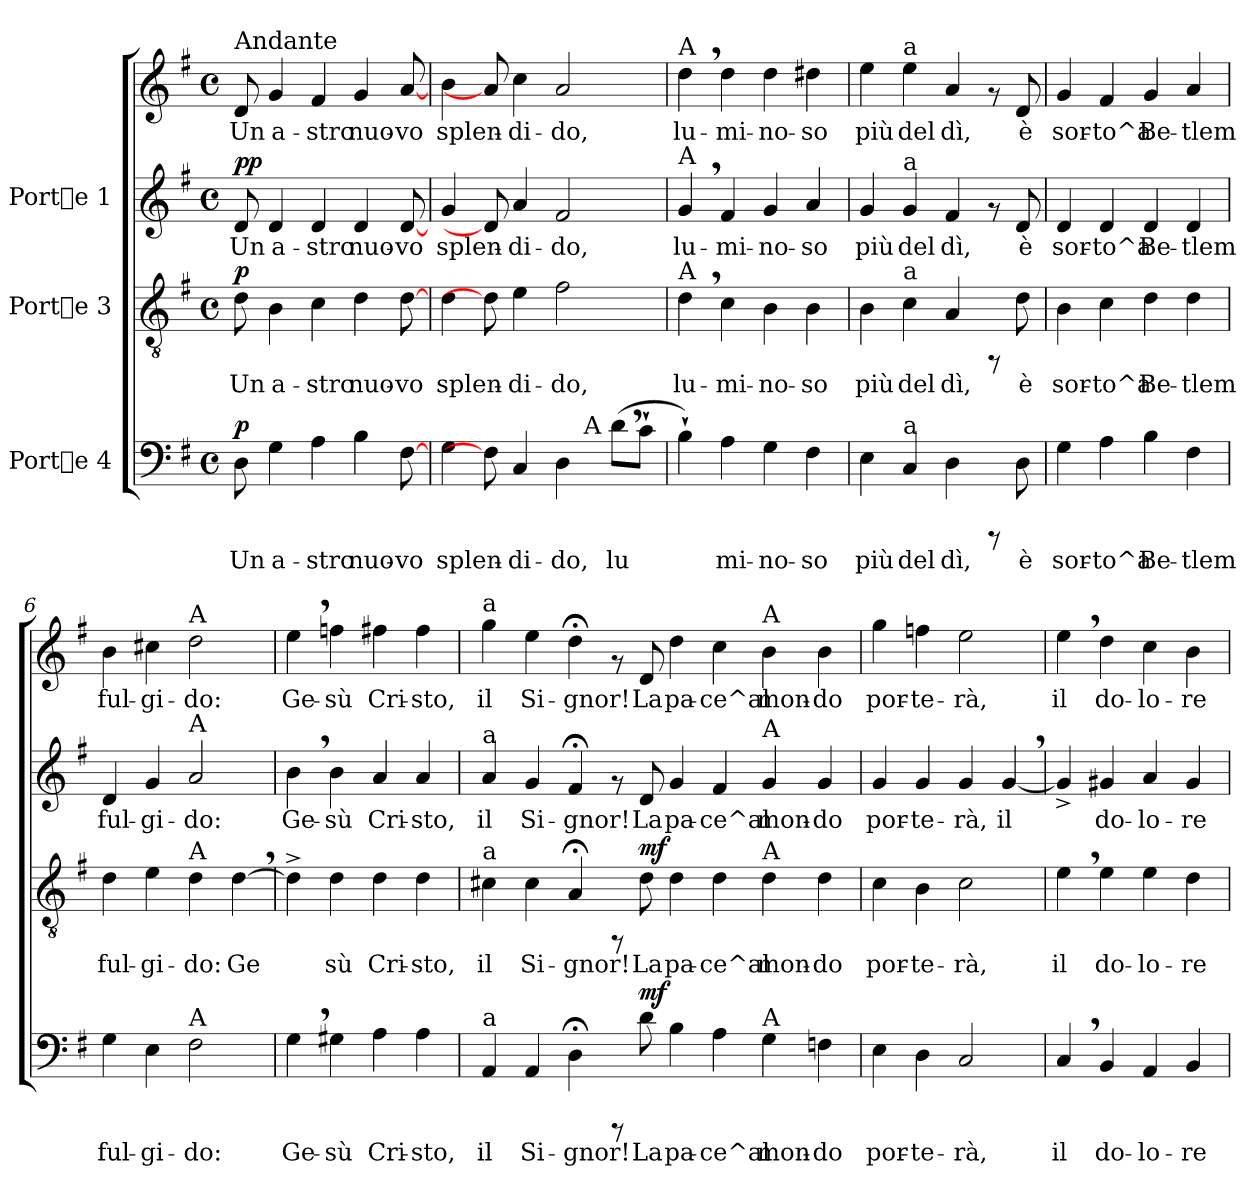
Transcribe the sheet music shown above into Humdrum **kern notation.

**kern	**text	**dynam	**kern	**text	**dynam	**kern	**text	**kern	**text	**dynam
*part3	*part3	*part3	*part2	*part2	*part2	*part1	*part1	*part1	*part1	*part1
*staff4	*staff4	*staff4	*staff3	*staff3	*staff3	*staff2	*staff2	*staff1	*staff1	*staff1/2
*I"Porte 4	*	*	*I"Porte 3	*	*	*I"Porte 1	*	*	*	*
!!LO:PB:g=z
*stria5	*	*	*stria5	*	*	*stria5	*	*stria5	*	*
*clefF4	*	*	*clefGv2	*	*	*clefG2	*	*clefG2	*	*
*k[f#]	*	*	*k[f#]	*	*	*k[f#]	*	*k[f#]	*	*
*G:	*	*	*G:	*	*	*G:	*	*G:	*	*
*M4/4	*	*	*M4/4	*	*	*M4/4	*	*M4/4	*	*
*met(c)	*	*	*met(c)	*	*	*met(c)	*	*met(c)	*	*
*MM80	*	*	*MM80	*	*	*MM80	*	*MM80	*	*
=1	=1	=1	=1	=1	=1	=1	=1	=1	=1	=1
!	!	!	!	!	!	!	!	!LO:TX:a:t=Andante	!	!
!	!LO:LY:b	!LO:DY:a	!	!LO:LY:b	!LO:DY:a	!	!LO:LY:b	!	!LO:LY:b	!LO:DY:a=2
!	!	!	!	!	!	!	!	!	!	!LO:DY:n=1:a
8D\	Un	p	8d\	Un	p	8d/	Un	8d/	Un	p p
!	!LO:LY:b	!	!	!LO:LY:b	!	!	!LO:LY:b	!	!LO:LY:b	!
4G\	a-	.	4B\	a-	.	4d/	a-	4g/	a-	.
!	!LO:LY:b	!	!	!LO:LY:b	!	!	!LO:LY:b	!	!LO:LY:b	!
4A\	-stro	.	4c\	-stro	.	4d/	-stro	4f#/	-stro	.
!	!LO:LY:b	!	!	!LO:LY:b	!	!	!LO:LY:b	!	!LO:LY:b	!
4B\	nuo-	.	4d\	nuo-	.	4d/	nuo-	4g/	nuo-	.
!	!LO:LY:b	!	!	!LO:LY:b	!	!	!LO:LY:b	!	!LO:LY:b	!
[8F#\	-vo	.	[8d\	-vo	.	[8d/	-vo	[8a/	-vo	.
=2	=2	=2	=2	=2	=2	=2	=2	=2	=2	=2
!	!LO:LY:b	!	!	!LO:LY:b	!	!	!LO:LY:b	!	!LO:LY:b	!
*^	*	*	*	*	*	*	*	*	*	*
4G\	2.ryy	splen-	.	4d\	splen-	.	4g/	splen-	4b\	splen-	.
8F#\]	.	.	.	8d\]	.	.	8d/]	.	8a/]	.	.
!	!	!LO:LY:b	!	!	!LO:LY:b	!	!	!LO:LY:b	!	!LO:LY:b	!
4C/	.	-di-	.	4e\	-di-	.	4a/	-di-	4cc\	-di-	.
!	!	!LO:LY:b	!	!	!LO:LY:b	!	!	!LO:LY:b	!	!LO:LY:b	!
4D\	.	-do,	.	2f#\	-do,	.	2f#/	-do,	2a/	-do,	.
!	!LO:TX:a:t=A	!	!	!	!	!	!	!	!	!	!
.	4.ryy	.	.	.	.	.	.	.	.	.	.
!	!	!LO:LY:b	!	!	!	!	!	!	!	!	!
(>8d,>\L	.	lu-	.	.	.	.	.	.	.	.	.
!	!	!LO:LY:b	!	!	!	!	!	!	!	!	!
8c`>\J	.	--	.	.	.	.	.	.	.	.	.
=3	=3	=3	=3	=3	=3	=3	=3	=3	=3	=3	=3
!	!	!	!	!	!	!	!	!	!LO:TX:a:t=A	!	!
!	!	!	!	!	!	!	!LO:TX:a:t=A	!	!	!	!
!	!	!	!	!LO:TX:a:t=A	!	!	!	!	!	!	!
!	!	!LO:LY:b	!	!	!LO:LY:b	!	!	!LO:LY:b	!	!LO:LY:b	!
*v	*v	*	*	*	*	*	*	*	*	*	*
4B`>\)	-	.	4d,>\	lu-	.	4g,</	lu-	4dd,>\	lu-	.
!	!LO:LY:b	!	!	!LO:LY:b	!	!	!LO:LY:b	!	!LO:LY:b	!
4A\	mi-	.	4c\	-mi-	.	4f#/	-mi-	4dd\	-mi-	.
!	!LO:LY:b	!	!	!LO:LY:b	!	!	!LO:LY:b	!	!LO:LY:b	!
4G\	-no-	.	4B\	-no-	.	4g/	-no-	4dd\	-no-	.
!	!LO:LY:b	!	!	!LO:LY:b	!	!	!LO:LY:b	!	!LO:LY:b	!
4F#\	-so	.	4B\	-so	.	4a/	-so	4dd#X\	-so	.
=4	=4	=4	=4	=4	=4	=4	=4	=4	=4	=4
!	!LO:LY:b	!	!	!LO:LY:b	!	!	!LO:LY:b	!	!LO:LY:b	!
4E\	più	.	4B\	più	.	4g/	più	4ee\	più	.
!	!	!	!	!	!	!	!	!LO:TX:a:t=a	!	!
!	!	!	!	!	!	!LO:TX:a:t=a	!	!	!	!
!	!	!	!LO:TX:a:t=a	!	!	!	!	!	!	!
!LO:TX:a:t=a	!	!	!	!	!	!	!	!	!	!
!	!LO:LY:b	!	!	!LO:LY:b	!	!	!LO:LY:b	!	!LO:LY:b	!
4C/	del	.	4c\	del	.	4g/	del	4ee\	del	.
!	!LO:LY:b	!	!	!LO:LY:b	!	!	!LO:LY:b	!	!LO:LY:b	!
4D\	dì,	.	4A/	dì,	.	4f#/	dì,	4a/	dì,	.
8rCCC	.	.	8rFF	.	.	8rf	.	8rf	.	.
!	!LO:LY:b	!	!	!LO:LY:b	!	!	!LO:LY:b	!	!LO:LY:b	!
8D\	è	.	8d\	è	.	8d/	è	8d/	è	.
!!LO:LB:g=z
=5	=5	=5	=5	=5	=5	=5	=5	=5	=5	=5
!	!LO:LY:b	!	!	!LO:LY:b	!	!	!LO:LY:b	!	!LO:LY:b	!
4G\	sor-	.	4B\	sor-	.	4d/	sor-	4g/	sor-	.
!	!LO:LY:b	!	!	!LO:LY:b	!	!	!LO:LY:b	!	!LO:LY:b	!
4A\	-to^a	.	4c\	-to^a	.	4d/	-to^a	4f#/	-to^a	.
!	!LO:LY:b	!	!	!LO:LY:b	!	!	!LO:LY:b	!	!LO:LY:b	!
4B\	Be-	.	4d\	Be-	.	4d/	Be-	4g/	Be-	.
!	!LO:LY:b	!	!	!LO:LY:b	!	!	!LO:LY:b	!	!LO:LY:b	!
4F#\	-tlem	.	4d\	-tlem	.	4d/	-tlem	4a/	-tlem	.
=6	=6	=6	=6	=6	=6	=6	=6	=6	=6	=6
!	!LO:LY:b	!	!	!LO:LY:b	!	!	!LO:LY:b	!	!LO:LY:b	!
4G\	ful-	.	4d\	ful-	.	4d/	ful-	4b\	ful-	.
!	!LO:LY:b	!	!	!LO:LY:b	!	!	!LO:LY:b	!	!LO:LY:b	!
4E\	-gi-	.	4e\	-gi-	.	4g/	-gi-	4cc#X\	-gi-	.
!	!	!	!	!	!	!	!	!LO:TX:a:t=A	!	!
!	!	!	!	!	!	!LO:TX:a:t=A	!	!	!	!
!	!	!	!LO:TX:a:t=A	!	!	!	!	!	!	!
!LO:TX:a:t=A	!	!	!	!	!	!	!	!	!	!
!	!LO:LY:b	!	!	!LO:LY:b	!	!	!LO:LY:b	!	!LO:LY:b	!
2F#\	-do:	.	4d\	-do:	.	2a/	-do:	2dd\	-do:	.
!	!	!	!	!LO:LY:b	!	!	!	!	!	!
.	.	.	[>4d,>\	Ge-	.	.	.	.	.	.
=7	=7	=7	=7	=7	=7	=7	=7	=7	=7	=7
!	!LO:LY:b	!	!	!LO:LY:b	!	!	!LO:LY:b	!	!LO:LY:b	!
4G,>\	Ge-	.	4d^>\]	-	.	4b,>\	Ge-	4ee,>\	Ge-	.
!	!LO:LY:b	!	!	!LO:LY:b	!	!	!LO:LY:b	!	!LO:LY:b	!
4G#X\	-sù	.	4d\	sù	.	4b\	-sù	4ffn\	-sù	.
!	!LO:LY:b	!	!	!LO:LY:b	!	!	!LO:LY:b	!	!LO:LY:b	!
4A\	Cri-	.	4d\	Cri-	.	4a/	Cri-	4ff#X\	Cri-	.
!	!LO:LY:b	!	!	!LO:LY:b	!	!	!LO:LY:b	!	!LO:LY:b	!
4A\	-sto,	.	4d\	-sto,	.	4a/	-sto,	4ff#\	-sto,	.
=8	=8	=8	=8	=8	=8	=8	=8	=8	=8	=8
!	!	!	!	!	!	!	!	!LO:TX:a:t=a	!	!
!	!	!	!	!	!	!LO:TX:a:t=a	!	!	!	!
!	!	!	!LO:TX:a:t=a	!	!	!	!	!	!	!
!LO:TX:a:t=a	!	!	!	!	!	!	!	!	!	!
!	!LO:LY:b	!	!	!LO:LY:b	!	!	!LO:LY:b	!	!LO:LY:b	!
4AA/	il	.	4c#X\	il	.	4a/	il	4gg\	il	.
!	!LO:LY:b	!	!	!LO:LY:b	!	!	!LO:LY:b	!	!LO:LY:b	!
4AA/	Si-	.	4c#\	Si-	.	4g/	Si-	4ee\	Si-	.
!	!LO:LY:b	!	!	!LO:LY:b	!	!	!LO:LY:b	!	!LO:LY:b	!
4D;<\	-gnor!	.	4A;</	-gnor!	.	4f#;</	-gnor!	4dd;<\	-gnor!	.
8rCCC	.	.	8rFF	.	.	8rf	.	8rf	.	.
!	!LO:LY:b	!LO:DY:a	!	!LO:LY:b	!LO:DY:a	!	!LO:LY:b	!	!LO:LY:b	!LO:DY:a=2
!	!	!	!	!	!	!	!	!	!	!LO:DY:n=1:a
8d\	La	mf	8d\	La	mf	8d/	La	8d/	La	mf mf
!	!LO:LY:b	!	!	!LO:LY:b	!	!	!LO:LY:b	!	!LO:LY:b	!
4B\	pa-	.	4d\	pa-	.	4g/	pa-	4dd\	pa-	.
!	!LO:LY:b	!	!	!LO:LY:b	!	!	!LO:LY:b	!	!LO:LY:b	!
4A\	-ce^al	.	4d\	-ce^al	.	4f#/	-ce^al	4cc\	-ce^al	.
!	!	!	!	!	!	!	!	!LO:TX:a:t=A	!	!
!	!	!	!	!	!	!LO:TX:a:t=A	!	!	!	!
!	!	!	!LO:TX:a:t=A	!	!	!	!	!	!	!
!LO:TX:a:t=A	!	!	!	!	!	!	!	!	!	!
!	!LO:LY:b	!	!	!LO:LY:b	!	!	!LO:LY:b	!	!LO:LY:b	!
4G\	mon-	.	4d\	mon-	.	4g/	mon-	4b\	mon-	.
!	!LO:LY:b	!	!	!LO:LY:b	!	!	!LO:LY:b	!	!LO:LY:b	!
4Fn\	-do	.	4d\	-do	.	4g/	-do	4b\	-do	.
!!LO:PB:g=z
=9	=9	=9	=9	=9	=9	=9	=9	=9	=9	=9
!	!LO:LY:b	!	!	!LO:LY:b	!	!	!LO:LY:b	!	!LO:LY:b	!
4E\	por-	.	4c\	por-	.	4g/	por-	4gg\	por-	.
!	!LO:LY:b	!	!	!LO:LY:b	!	!	!LO:LY:b	!	!LO:LY:b	!
4D\	-te-	.	4B\	-te-	.	4g/	-te-	4ffn\	-te-	.
!	!LO:LY:b	!	!	!LO:LY:b	!	!	!LO:LY:b	!	!LO:LY:b	!
2C/	-rà,	.	2c\	-rà,	.	4g/	-rà,	2ee\	-rà,	.
!	!	!	!	!	!	!	!LO:LY:b	!	!	!
.	.	.	.	.	.	[<4g,</	il	.	.	.
=10	=10	=10	=10	=10	=10	=10	=10	=10	=10	=10
!	!LO:LY:b	!	!	!LO:LY:b	!	!	!LO:LY:b	!	!LO:LY:b	!
4C,</	il	.	4e,>\	il	.	4g^</]	.	4ee,>\	il	.
!	!LO:LY:b	!	!	!LO:LY:b	!	!	!LO:LY:b	!	!LO:LY:b	!
4BB/	do-	.	4e\	do-	.	4g#X/	do-	4dd\	do-	.
!	!LO:LY:b	!	!	!LO:LY:b	!	!	!LO:LY:b	!	!LO:LY:b	!
4AA/	-lo-	.	4e\	-lo-	.	4a/	-lo-	4cc\	-lo-	.
!	!LO:LY:b	!	!	!LO:LY:b	!	!	!LO:LY:b	!	!LO:LY:b	!
4BB/	-re	.	4d\	-re	.	4g#/	-re	4b\	-re	.
=	=	=	=	=	=	=	=	=	=	=
*-	*-	*-	*-	*-	*-	*-	*-	*-	*-	*-
